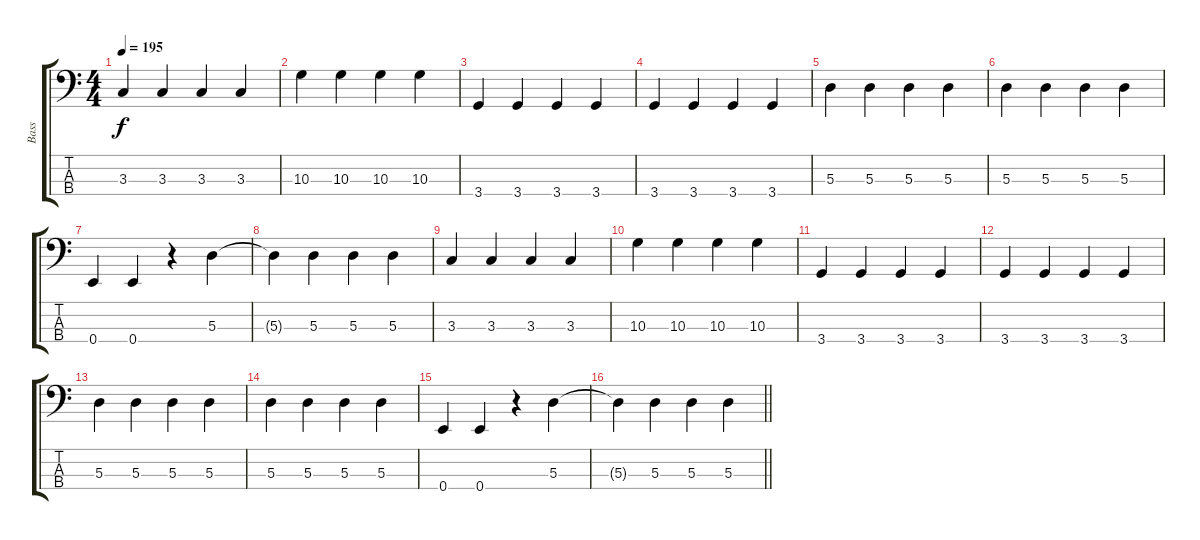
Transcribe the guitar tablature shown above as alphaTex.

\track ("Bass" "Bass") {instrument electricbasspick}
\staff {score tabs}
\tuning (G2 D2 A1 E1) {hide}
\ts (4 4)
\tempo 195
\clef f4
\ks c
3.3.4{dy f} 3.3.4 3.3.4 3.3.4 |
10.3.4 10.3.4 10.3.4 10.3.4 |
3.4.4 3.4.4 3.4.4 3.4.4 |
3.4.4 3.4.4 3.4.4 3.4.4 |
5.3.4 5.3.4 5.3.4 5.3.4 |
5.3.4 5.3.4 5.3.4 5.3.4 |
0.4.4 0.4.4 r.4 5.3.4 |
5.3{t}.4 5.3.4 5.3.4 5.3.4 |
3.3.4 3.3.4 3.3.4 3.3.4 |
10.3.4 10.3.4 10.3.4 10.3.4 |
3.4.4 3.4.4 3.4.4 3.4.4 |
3.4.4 3.4.4 3.4.4 3.4.4 |
5.3.4 5.3.4 5.3.4 5.3.4 |
5.3.4 5.3.4 5.3.4 5.3.4 |
0.4.4 0.4.4 r.4 5.3.4 |
\barLineRight lightlight
5.3{t}.4 5.3.4 5.3.4 5.3.4
